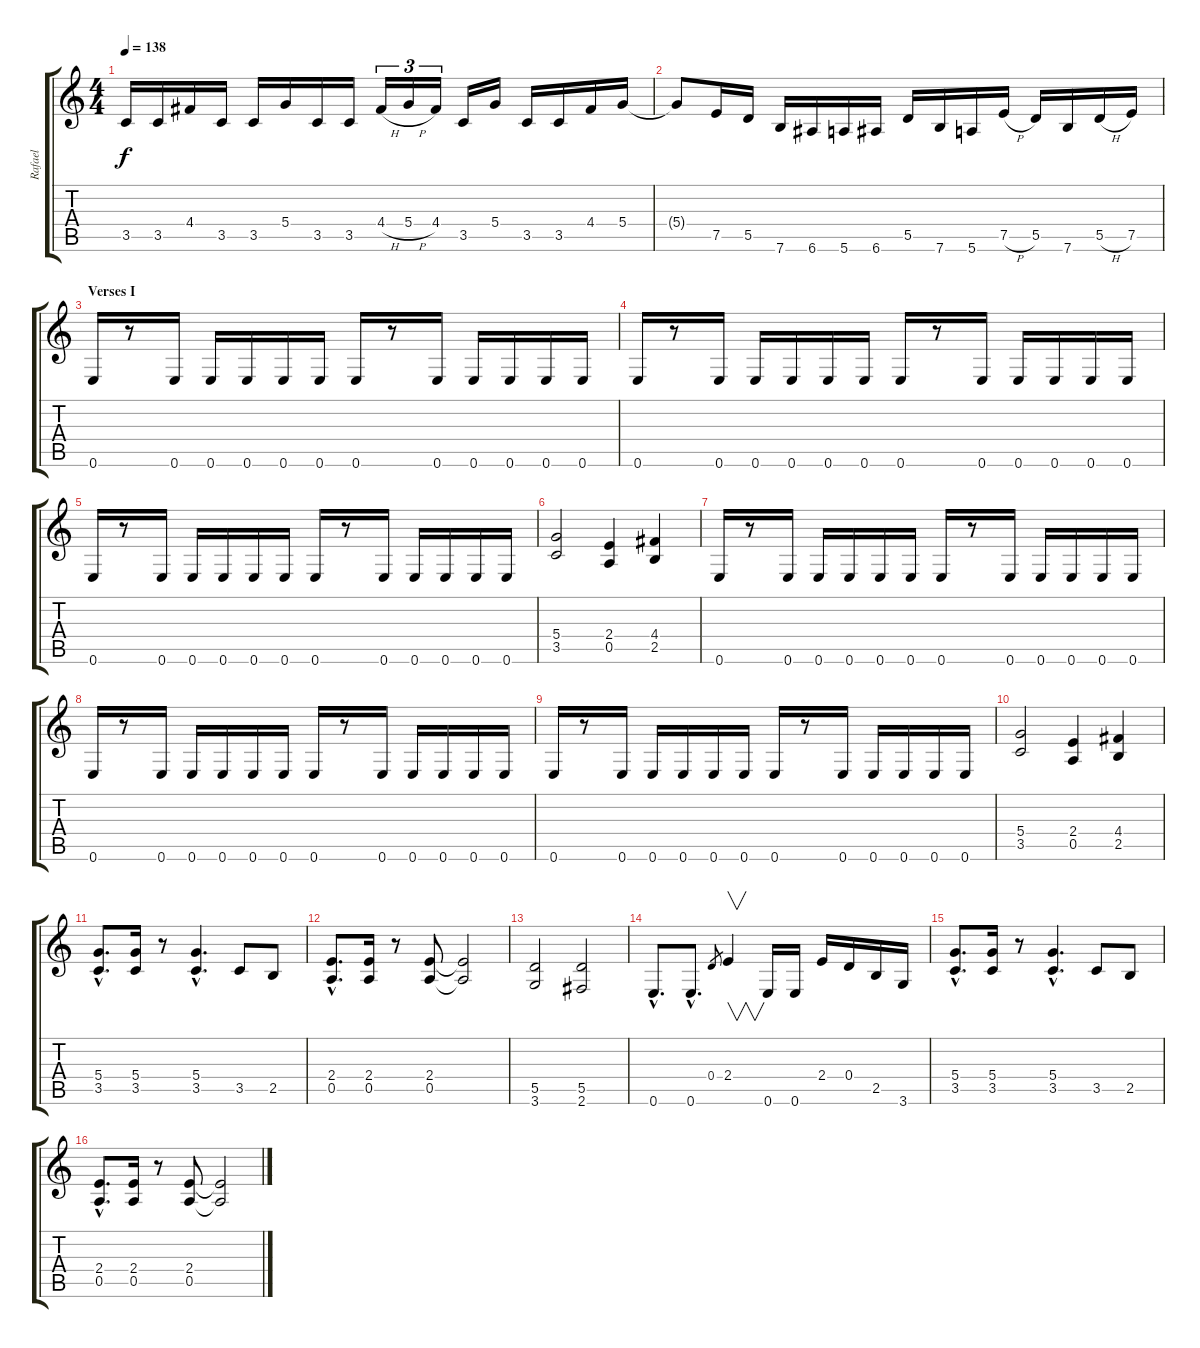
\track ("Rafael" "Rafael") {instrument distortionguitar}
\staff {score tabs}
\tuning (E4 B3 G3 D3 A2 E2) {hide}
\ts (4 4)
\tempo 138
\clef g2
\ks c
3.5.16{dy f} 3.5.16 4.4.16 3.5.16 3.5.16 5.4.16 3.5.16 3.5.16 4.4{h}.16{tu (3 2)} 5.4{h}.16{tu (3 2)} 4.4.16{tu (3 2)} 3.5.16 5.4.16 3.5.16 3.5.16 4.4.16 5.4.16 |
5.4{t}.8 7.5.16 5.5.16 7.6.16 6.6.16 5.6.16 6.6.16 5.5.16 7.6.16 5.6.16 7.5{h}.16 5.5.16 7.6.16 5.5{h}.16 7.5.16 |
\section ("" "Verses I")
0.6.16 r.8 0.6.16 0.6.16 0.6.16 0.6.16 0.6.16 0.6.16 r.8 0.6.16 0.6.16 0.6.16 0.6.16 0.6.16 |
0.6.16 r.8 0.6.16 0.6.16 0.6.16 0.6.16 0.6.16 0.6.16 r.8 0.6.16 0.6.16 0.6.16 0.6.16 0.6.16 |
0.6.16 r.8 0.6.16 0.6.16 0.6.16 0.6.16 0.6.16 0.6.16 r.8 0.6.16 0.6.16 0.6.16 0.6.16 0.6.16 |
(5.4 3.5).2 (2.4 0.5).4 (4.4 2.5).4 |
0.6.16 r.8 0.6.16 0.6.16 0.6.16 0.6.16 0.6.16 0.6.16 r.8 0.6.16 0.6.16 0.6.16 0.6.16 0.6.16 |
0.6.16 r.8 0.6.16 0.6.16 0.6.16 0.6.16 0.6.16 0.6.16 r.8 0.6.16 0.6.16 0.6.16 0.6.16 0.6.16 |
0.6.16 r.8 0.6.16 0.6.16 0.6.16 0.6.16 0.6.16 0.6.16 r.8 0.6.16 0.6.16 0.6.16 0.6.16 0.6.16 |
(5.4 3.5).2 (2.4 0.5).4 (4.4 2.5).4 |
(5.4{hac} 3.5{hac}).8{d} (5.4 3.5).16 r.8 (5.4{hac} 3.5{hac}).4{d} 3.5.8 2.5.8 |
(2.4{hac} 0.5{hac}).8{d} (2.4 0.5).16 r.8 (2.4 0.5).8 (2.4{t} 0.5{t}).2 |
(5.5 3.6).2 (5.5 2.6).2 |
0.6{hac}.8{d} 0.6{hac}.8{d} 0.4.8{gr} 2.4.4{v} 0.6.16 0.6.16 2.4.16 0.4.16 2.5.16 3.6.16 |
(5.4{hac} 3.5{hac}).8{d} (5.4 3.5).16 r.8 (5.4{hac} 3.5{hac}).4{d} 3.5.8 2.5.8 |
(2.4{hac} 0.5{hac}).8{d} (2.4 0.5).16 r.8 (2.4 0.5).8 (2.4{t} 0.5{t}).2
